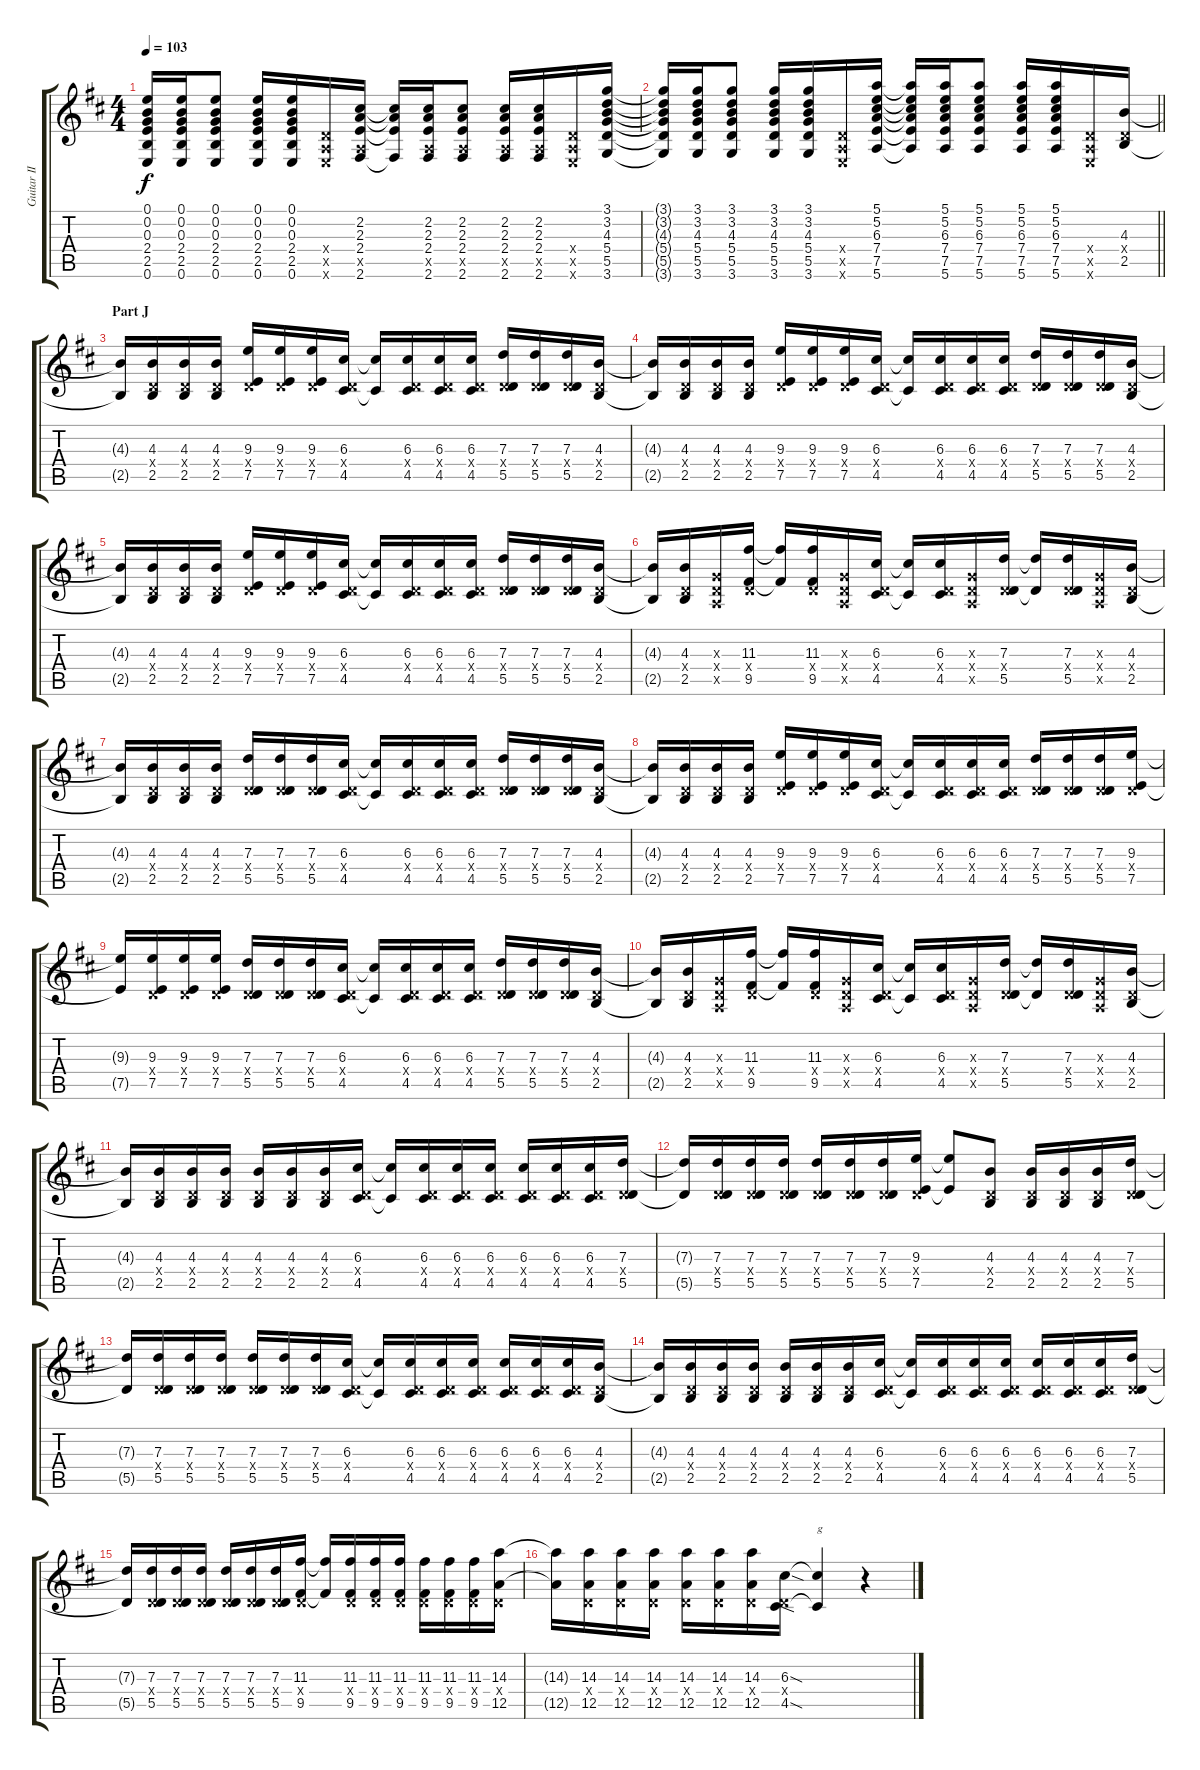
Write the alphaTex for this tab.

\track ("Guitar II (Inoran)" "Guitar II ") {instrument distortionguitar}
\staff {score tabs}
\tuning (E4 B3 G3 D3 A2 E2) {hide}
\ts (4 4)
\tempo 103
\clef g2
\ks d
(0.1{t} 0.2{t} 0.3{t} 2.4{t} 2.5{t} 0.6{t}).16{dy f} (0.1 0.2 0.3 2.4 2.5 0.6).16 (0.1 0.2 0.3 2.4 2.5 0.6).8 (0.1 0.2 0.3 2.4 2.5 0.6).16 (0.1 0.2 0.3 2.4 2.5 0.6).16 (0.4{x} 0.5{x} 0.6{x}).16 (2.2 2.3 2.4 0.5{x} 2.6).16 (2.2{t} 2.3{t} 2.4{t} 2.6{t}).16 (2.2 2.3 2.4 0.5{x} 2.6).16 (2.2 2.3 2.4 0.5{x} 2.6).8 (2.2 2.3 2.4 0.5{x} 2.6).16 (2.2 2.3 2.4 0.5{x} 2.6).16 (0.4{x} 0.5{x} 0.6{x}).16 (3.1 3.2 4.3 5.4 5.5 3.6).16 |
\barLineRight lightlight
(3.1{t} 3.2{t} 4.3{t} 5.4{t} 5.5{t} 3.6{t}).16 (3.1 3.2 4.3 5.4 5.5 3.6).16 (3.1 3.2 4.3 5.4 5.5 3.6).8 (3.1 3.2 4.3 5.4 5.5 3.6).16 (3.1 3.2 4.3 5.4 5.5 3.6).16 (0.4{x} 0.5{x} 0.6{x}).16 (5.1 5.2 6.3 7.4 7.5 5.6).16 (5.1{t} 5.2{t} 6.3{t} 7.4{t} 7.5{t} 5.6{t}).16 (5.1 5.2 6.3 7.4 7.5 5.6).16 (5.1 5.2 6.3 7.4 7.5 5.6).8 (5.1 5.2 6.3 7.4 7.5 5.6).16 (5.1 5.2 6.3 7.4 7.5 5.6).16 (0.4{x} 0.5{x} 0.6{x}).16 (4.3 0.4{x} 2.5).16 |
\section ("" "Part J")
(4.3{t} 2.5{t}).16 (4.3 0.4{x} 2.5).16 (4.3 0.4{x} 2.5).16 (4.3 0.4{x} 2.5).16 (9.3 0.4{x} 7.5).16 (9.3 0.4{x} 7.5).16 (9.3 0.4{x} 7.5).16 (6.3 0.4{x} 4.5).16 (6.3{t} 4.5{t}).16 (6.3 0.4{x} 4.5).16 (6.3 0.4{x} 4.5).16 (6.3 0.4{x} 4.5).16 (7.3 0.4{x} 5.5).16 (7.3 0.4{x} 5.5).16 (7.3 0.4{x} 5.5).16 (4.3 0.4{x} 2.5).16 |
(4.3{t} 2.5{t}).16 (4.3 0.4{x} 2.5).16 (4.3 0.4{x} 2.5).16 (4.3 0.4{x} 2.5).16 (9.3 0.4{x} 7.5).16 (9.3 0.4{x} 7.5).16 (9.3 0.4{x} 7.5).16 (6.3 0.4{x} 4.5).16 (6.3{t} 4.5{t}).16 (6.3 0.4{x} 4.5).16 (6.3 0.4{x} 4.5).16 (6.3 0.4{x} 4.5).16 (7.3 0.4{x} 5.5).16 (7.3 0.4{x} 5.5).16 (7.3 0.4{x} 5.5).16 (4.3 0.4{x} 2.5).16 |
(4.3{t} 2.5{t}).16 (4.3 0.4{x} 2.5).16 (4.3 0.4{x} 2.5).16 (4.3 0.4{x} 2.5).16 (9.3 0.4{x} 7.5).16 (9.3 0.4{x} 7.5).16 (9.3 0.4{x} 7.5).16 (6.3 0.4{x} 4.5).16 (6.3{t} 4.5{t}).16 (6.3 0.4{x} 4.5).16 (6.3 0.4{x} 4.5).16 (6.3 0.4{x} 4.5).16 (7.3 0.4{x} 5.5).16 (7.3 0.4{x} 5.5).16 (7.3 0.4{x} 5.5).16 (4.3 0.4{x} 2.5).16 |
(4.3{t} 2.5{t}).16 (4.3 0.4{x} 2.5).16 (0.3{x} 0.4{x} 0.5{x}).16 (11.3 0.4{x} 9.5).16 (11.3{t} 9.5{t}).16 (11.3 0.4{x} 9.5).16 (0.3{x} 0.4{x} 0.5{x}).16 (6.3 0.4{x} 4.5).16 (6.3{t} 4.5{t}).16 (6.3 0.4{x} 4.5).16 (0.3{x} 0.4{x} 0.5{x}).16 (7.3 0.4{x} 5.5).16 (7.3{t} 5.5{t}).16 (7.3 0.4{x} 5.5).16 (0.3{x} 0.4{x} 0.5{x}).16 (4.3 0.4{x} 2.5).16 |
(4.3{t} 2.5{t}).16 (4.3 0.4{x} 2.5).16 (4.3 0.4{x} 2.5).16 (4.3 0.4{x} 2.5).16 (7.3 0.4{x} 5.5).16 (7.3 0.4{x} 5.5).16 (7.3 0.4{x} 5.5).16 (6.3 0.4{x} 4.5).16 (6.3{t} 4.5{t}).16 (6.3 0.4{x} 4.5).16 (6.3 0.4{x} 4.5).16 (6.3 0.4{x} 4.5).16 (7.3 0.4{x} 5.5).16 (7.3 0.4{x} 5.5).16 (7.3 0.4{x} 5.5).16 (4.3 0.4{x} 2.5).16 |
(4.3{t} 2.5{t}).16 (4.3 0.4{x} 2.5).16 (4.3 0.4{x} 2.5).16 (4.3 0.4{x} 2.5).16 (9.3 0.4{x} 7.5).16 (9.3 0.4{x} 7.5).16 (9.3 0.4{x} 7.5).16 (6.3 0.4{x} 4.5).16 (6.3{t} 4.5{t}).16 (6.3 0.4{x} 4.5).16 (6.3 0.4{x} 4.5).16 (6.3 0.4{x} 4.5).16 (7.3 0.4{x} 5.5).16 (7.3 0.4{x} 5.5).16 (7.3 0.4{x} 5.5).16 (9.3 0.4{x} 7.5).16 |
(9.3{t} 7.5{t}).16 (9.3 0.4{x} 7.5).16 (9.3 0.4{x} 7.5).16 (9.3 0.4{x} 7.5).16 (7.3 0.4{x} 5.5).16 (7.3 0.4{x} 5.5).16 (7.3 0.4{x} 5.5).16 (6.3 0.4{x} 4.5).16 (6.3{t} 4.5{t}).16 (6.3 0.4{x} 4.5).16 (6.3 0.4{x} 4.5).16 (6.3 0.4{x} 4.5).16 (7.3 0.4{x} 5.5).16 (7.3 0.4{x} 5.5).16 (7.3 0.4{x} 5.5).16 (4.3 0.4{x} 2.5).16 |
(4.3{t} 2.5{t}).16 (4.3 0.4{x} 2.5).16 (0.3{x} 0.4{x} 0.5{x}).16 (11.3 0.4{x} 9.5).16 (11.3{t} 9.5{t}).16 (11.3 0.4{x} 9.5).16 (0.3{x} 0.4{x} 0.5{x}).16 (6.3 0.4{x} 4.5).16 (6.3{t} 4.5{t}).16 (6.3 0.4{x} 4.5).16 (0.3{x} 0.4{x} 0.5{x}).16 (7.3 0.4{x} 5.5).16 (7.3{t} 5.5{t}).16 (7.3 0.4{x} 5.5).16 (0.3{x} 0.4{x} 0.5{x}).16 (4.3 0.4{x} 2.5).16 |
(4.3{t} 2.5{t}).16 (4.3 0.4{x} 2.5).16 (4.3 0.4{x} 2.5).16 (4.3 0.4{x} 2.5).16 (4.3 0.4{x} 2.5).16 (4.3 0.4{x} 2.5).16 (4.3 0.4{x} 2.5).16 (6.3 0.4{x} 4.5).16 (6.3{t} 4.5{t}).16 (6.3 0.4{x} 4.5).16 (6.3 0.4{x} 4.5).16 (6.3 0.4{x} 4.5).16 (6.3 0.4{x} 4.5).16 (6.3 0.4{x} 4.5).16 (6.3 0.4{x} 4.5).16 (7.3 0.4{x} 5.5).16 |
(7.3{t} 5.5{t}).16 (7.3 0.4{x} 5.5).16 (7.3 0.4{x} 5.5).16 (7.3 0.4{x} 5.5).16 (7.3 0.4{x} 5.5).16 (7.3 0.4{x} 5.5).16 (7.3 0.4{x} 5.5).16 (9.3 0.4{x} 7.5).16 (9.3{t} 7.5{t}).8 (4.3 0.4{x} 2.5).8 (4.3 0.4{x} 2.5).16 (4.3 0.4{x} 2.5).16 (4.3 0.4{x} 2.5).16 (7.3 0.4{x} 5.5).16 |
(7.3{t} 5.5{t}).16 (7.3 0.4{x} 5.5).16 (7.3 0.4{x} 5.5).16 (7.3 0.4{x} 5.5).16 (7.3 0.4{x} 5.5).16 (7.3 0.4{x} 5.5).16 (7.3 0.4{x} 5.5).16 (6.3 0.4{x} 4.5).16 (6.3{t} 4.5{t}).16 (6.3 0.4{x} 4.5).16 (6.3 0.4{x} 4.5).16 (6.3 0.4{x} 4.5).16 (6.3 0.4{x} 4.5).16 (6.3 0.4{x} 4.5).16 (6.3 0.4{x} 4.5).16 (4.3 0.4{x} 2.5).16 |
(4.3{t} 2.5{t}).16 (4.3 0.4{x} 2.5).16 (4.3 0.4{x} 2.5).16 (4.3 0.4{x} 2.5).16 (4.3 0.4{x} 2.5).16 (4.3 0.4{x} 2.5).16 (4.3 0.4{x} 2.5).16 (6.3 0.4{x} 4.5).16 (6.3{t} 4.5{t}).16 (6.3 0.4{x} 4.5).16 (6.3 0.4{x} 4.5).16 (6.3 0.4{x} 4.5).16 (6.3 0.4{x} 4.5).16 (6.3 0.4{x} 4.5).16 (6.3 0.4{x} 4.5).16 (7.3 0.4{x} 5.5).16 |
(7.3{t} 5.5{t}).16 (7.3 0.4{x} 5.5).16 (7.3 0.4{x} 5.5).16 (7.3 0.4{x} 5.5).16 (7.3 0.4{x} 5.5).16 (7.3 0.4{x} 5.5).16 (7.3 0.4{x} 5.5).16 (11.3 0.4{x} 9.5).16 (11.3{t} 9.5{t}).16 (11.3 0.4{x} 9.5).16 (11.3 0.4{x} 9.5).16 (11.3 0.4{x} 9.5).16 (11.3 0.4{x} 9.5).16 (11.3 0.4{x} 9.5).16 (11.3 0.4{x} 9.5).16 (14.3 0.4{x} 12.5).16 |
(14.3{t} 12.5{t}).16 (14.3 0.4{x} 12.5).16 (14.3 0.4{x} 12.5).16 (14.3 0.4{x} 12.5).16 (14.3 0.4{x} 12.5).16 (14.3 0.4{x} 12.5).16 (14.3 0.4{x} 12.5).16 (6.3{sod} 0.4{x} 4.5{sod}).16 (6.3{t} 4.5{t}).4{txt "g"} r.4
